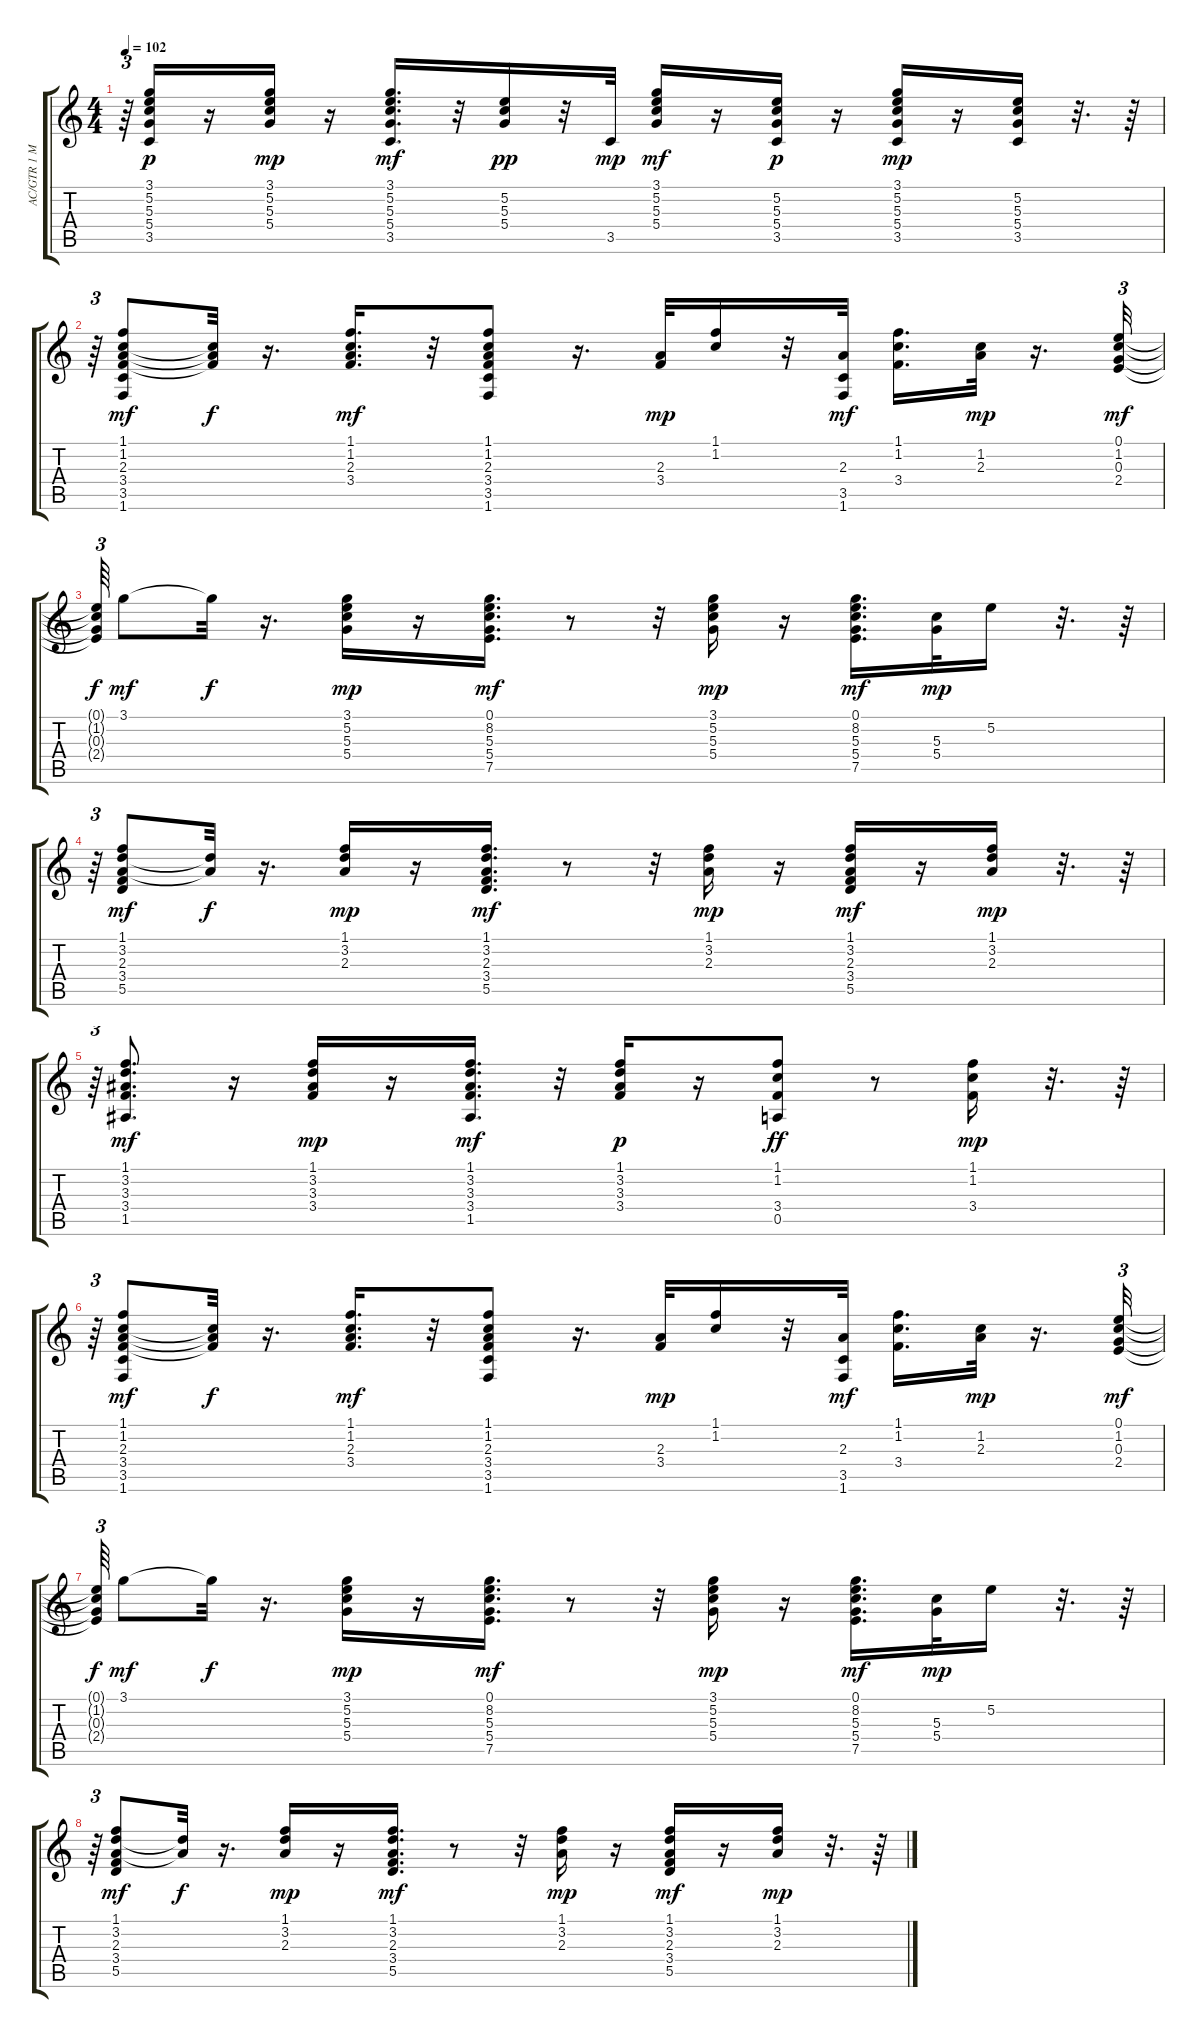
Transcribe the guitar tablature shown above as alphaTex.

\track ("AC/GTR 1 MC 7" "AC/GTR 1 M") {instrument acousticguitarsteel}
\staff {score tabs}
\tuning (E4 B3 G3 D3 A2 E2) {hide}
\ts (4 4)
\tempo 102
\clef g2
\ks c
r.64{tu (3 2) dy p} (3.1 5.2 5.3 5.4 3.5).16 r.16 (3.1 5.2 5.3 5.4).16{dy mp} r.16 (3.1 5.2 5.3 5.4 3.5).16{d dy mf} r.32 (5.2 5.3 5.4).16{dy pp} r.32 3.5.32{dy mp} (3.1 5.2 5.3 5.4).16{dy mf} r.16 (5.2 5.3 5.4 3.5).16{dy p} r.16 (3.1 5.2 5.3 5.4 3.5).16{dy mp} r.16 (5.2 5.3 5.4 3.5).16 r.32{d} r.64 |
r.64{tu (3 2)} (1.1 1.2 2.3 3.4 3.5 1.6).8{dy mf} (1.2{t} 2.3{t} 3.4{t}).32{dy f} r.16{d} (1.1 1.2 2.3 3.4).16{d dy mf} r.32 (1.1 1.2 2.3 3.4 3.5 1.6).8 r.16{d} (2.3 3.4).32{dy mp} (1.1 1.2).16 r.32 (2.3 3.5 1.6).32{dy mf} (1.1 1.2 3.4).16{d} (1.2 2.3).32{dy mp} r.16{d} (0.1 1.2 0.3 2.4).32{tu (3 2) dy mf} |
(0.1{t} 1.2{t} 0.3{t} 2.4{t}).64{tu (3 2) dy f} 3.1.8{dy mf} 3.1{t}.32{dy f} r.16{d} (3.1 5.2 5.3 5.4).16{dy mp} r.16 (0.1 8.2 5.3 5.4 7.5).16{d dy mf} r.8 r.32 (3.1 5.2 5.3 5.4).16{dy mp} r.16 (0.1 8.2 5.3 5.4 7.5).16{d dy mf} (5.3 5.4).32{dy mp} 5.2.16 r.32{d} r.64 |
r.64{tu (3 2)} (1.1 3.2 2.3 3.4 5.5).8{dy mf} (3.2{t} 2.3{t}).32{dy f} r.16{d} (1.1 3.2 2.3).16{dy mp} r.16 (1.1 3.2 2.3 3.4 5.5).16{d dy mf} r.8 r.32 (1.1 3.2 2.3).16{dy mp} r.16 (1.1 3.2 2.3 3.4 5.5).16{dy mf} r.16 (1.1 3.2 2.3).16{dy mp} r.32{d} r.64 |
r.64{tu (3 2)} (1.1 3.2 3.3 3.4 1.5).8{d dy mf} r.16 (1.1 3.2 3.3 3.4).16{dy mp} r.16 (1.1 3.2 3.3 3.4 1.5).16{d dy mf} r.32 (1.1 3.2 3.3 3.4).16{dy p} r.16 (1.1 1.2 3.4 0.5).8{dy ff} r.8 (1.1 1.2 3.4).16{dy mp} r.32{d} r.64 |
r.64{tu (3 2)} (1.1 1.2 2.3 3.4 3.5 1.6).8{dy mf} (1.2{t} 2.3{t} 3.4{t}).32{dy f} r.16{d} (1.1 1.2 2.3 3.4).16{d dy mf} r.32 (1.1 1.2 2.3 3.4 3.5 1.6).8 r.16{d} (2.3 3.4).32{dy mp} (1.1 1.2).16 r.32 (2.3 3.5 1.6).32{dy mf} (1.1 1.2 3.4).16{d} (1.2 2.3).32{dy mp} r.16{d} (0.1 1.2 0.3 2.4).32{tu (3 2) dy mf} |
(0.1{t} 1.2{t} 0.3{t} 2.4{t}).64{tu (3 2) dy f} 3.1.8{dy mf} 3.1{t}.32{dy f} r.16{d} (3.1 5.2 5.3 5.4).16{dy mp} r.16 (0.1 8.2 5.3 5.4 7.5).16{d dy mf} r.8 r.32 (3.1 5.2 5.3 5.4).16{dy mp} r.16 (0.1 8.2 5.3 5.4 7.5).16{d dy mf} (5.3 5.4).32{dy mp} 5.2.16 r.32{d} r.64 |
r.64{tu (3 2)} (1.1 3.2 2.3 3.4 5.5).8{dy mf} (3.2{t} 2.3{t}).32{dy f} r.16{d} (1.1 3.2 2.3).16{dy mp} r.16 (1.1 3.2 2.3 3.4 5.5).16{d dy mf} r.8 r.32 (1.1 3.2 2.3).16{dy mp} r.16 (1.1 3.2 2.3 3.4 5.5).16{dy mf} r.16 (1.1 3.2 2.3).16{dy mp} r.32{d} r.64
